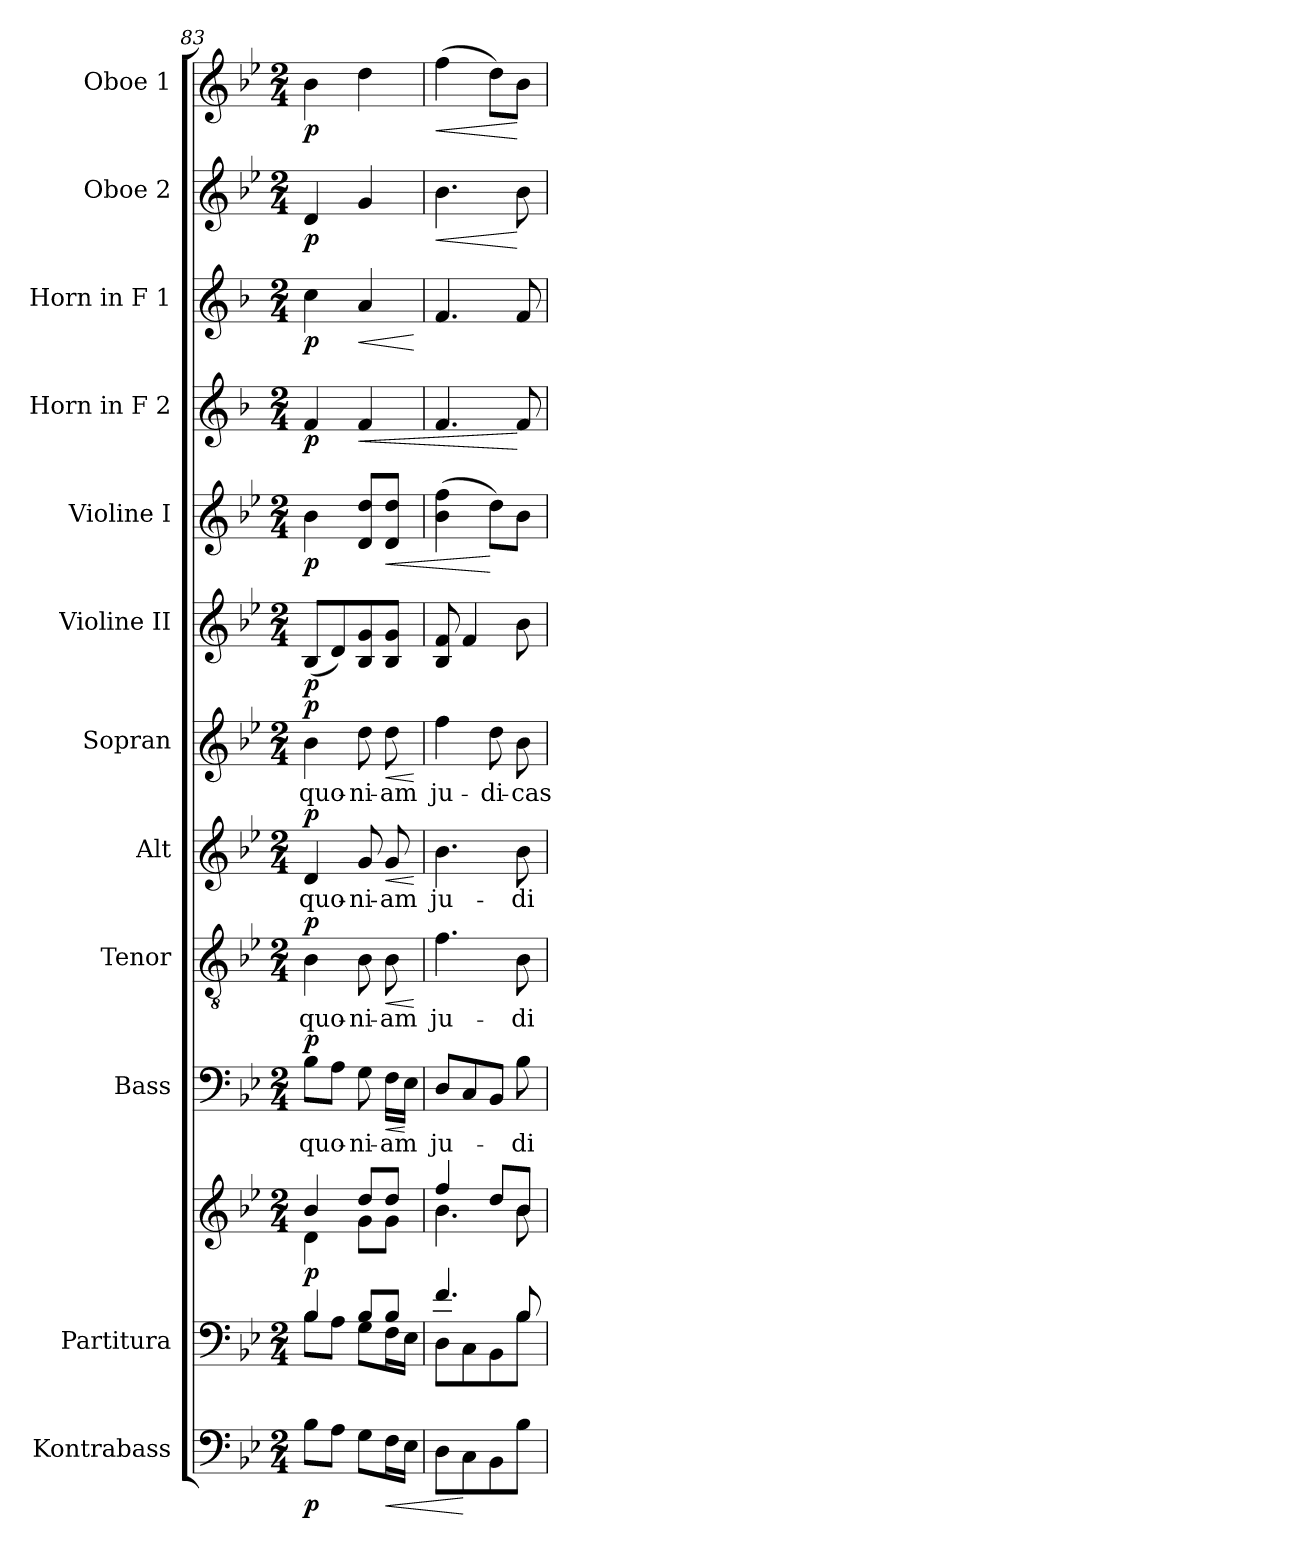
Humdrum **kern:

**kern	**dynam	**kern	**kern	**dynam	**kern	**text	**dynam	**kern	**text	**dynam	**kern	**text	**dynam	**kern	**text	**dynam	**kern	**dynam	**kern	**dynam	**kern	**dynam	**kern	**dynam	**kern	**dynam	**kern	**dynam
*part12	*part12	*part11	*part11	*part11	*part10	*part10	*part10	*part9	*part9	*part9	*part8	*part8	*part8	*part7	*part7	*part7	*part6	*part6	*part5	*part5	*part4	*part4	*part3	*part3	*part2	*part2	*part1	*part1
*staff13	*staff13	*staff12	*staff11	*staff11/12	*staff10	*staff10	*staff10	*staff9	*staff9	*staff9	*staff8	*staff8	*staff8	*staff7	*staff7	*staff7	*staff6	*staff6	*staff5	*staff5	*staff4	*staff4	*staff3	*staff3	*staff2	*staff2	*staff1	*staff1
*I"Kontrabass	*	*I"Partitura	*	*	*I"Bass	*	*	*I"Tenor	*	*	*I"Alt	*	*	*I"Sopran	*	*	*I"Violine II	*	*I"Violine I	*	*I"Horn in F 2	*	*I"Horn in F 1	*	*I"Oboe 2	*	*I"Oboe 1	*
*I'Kb.	*	*	*	*	*I'B.	*	*	*I'T.	*	*	*I'A.	*	*	*I'S.	*	*	*I'Vl. II	*	*I'Vl. I	*	*	*	*	*	*I'Ob. 2	*	*I'Ob. 1	*
*clefF4	*	*clefF4	*clefG2	*	*clefF4	*	*	*clefGv2	*	*	*clefG2	*	*	*clefG2	*	*	*clefG2	*	*clefG2	*	*clefG2	*	*clefG2	*	*clefG2	*	*clefG2	*
*ITrd7c12	*	*	*	*	*	*	*	*	*	*	*	*	*	*	*	*	*	*	*	*	*ITrd4c7	*	*ITrd4c7	*	*	*	*	*
*k[b-e-]	*	*k[b-e-]	*k[b-e-]	*	*k[b-e-]	*	*	*k[b-e-]	*	*	*k[b-e-]	*	*	*k[b-e-]	*	*	*k[b-e-]	*	*k[b-e-]	*	*k[b-e-]	*	*k[b-e-]	*	*k[b-e-]	*	*k[b-e-]	*
*B-:	*	*B-:	*B-:	*	*B-:	*	*	*B-:	*	*	*B-:	*	*	*B-:	*	*	*B-:	*	*B-:	*	*B-:	*	*B-:	*	*B-:	*	*B-:	*
*M2/4	*	*M2/4	*M2/4	*	*M2/4	*	*	*M2/4	*	*	*M2/4	*	*	*M2/4	*	*	*M2/4	*	*M2/4	*	*M2/4	*	*M2/4	*	*M2/4	*	*M2/4	*
=83	=83	=83	=83	=83	=83	=83	=83	=83	=83	=83	=83	=83	=83	=83	=83	=83	=83	=83	=83	=83	=83	=83	=83	=83	=83	=83	=83	=83
*	*	*^	*^	*	*	*	*	*	*	*	*	*	*	*	*	*	*	*	*	*	*	*	*	*	*	*	*	*
!	!LO:DY:b	!	!	!	!	!LO:DY:b	!	!LO:LY:b	!LO:DY:a	!	!LO:LY:b	!LO:DY:a	!	!LO:LY:b	!LO:DY:a	!	!LO:LY:b	!LO:DY:a	!	!LO:DY:b	!	!LO:DY:b	!	!LO:DY:b	!	!LO:DY:b	!	!LO:DY:b	!	!LO:DY:b
8BB-\L	p	4B-/	8B-\L	4b-/	4d\	p	8B-\L	quo-	p	4B-\	quo-	p	4d/	quo-	p	4b-\	quo-	p	(<8B-/L	p	4b-\	p	4B-/	p	4f\	p	4d/	p	4b-\	p
8AA\J	.	.	8A\J	.	.	.	8A\J	.	.	.	.	.	.	.	.	.	.	.	8d/)	.	.	.	.	.	.	.	.	.	.	.
!	!	!	!	!	!	!	!	!LO:LY:b	!	!	!LO:LY:b	!	!	!LO:LY:b	!	!	!LO:LY:b	!	!	!	!	!	!	!LO:HP:b	!	!LO:HP:b	!	!	!	!
8GG\L	.	8B-/L	8G\L	8dd/L	8g\L	.	8G\	-ni-	.	8B-\	-ni-	.	8g/	-ni-	.	8dd\	-ni-	.	8B-/ 8g/	.	8d/ 8dd/L	.	4B-/	<	4d/	<	4g/	.	4dd\	.
!	!LO:HP:b	!	!	!	!	!	!	!LO:LY:b	!LO:HP:b	!	!LO:LY:b	!LO:HP:b	!	!LO:LY:b	!LO:HP:b	!	!LO:LY:b	!LO:HP:b	!	!	!	!LO:HP:b	!	!	!	!	!	!	!	!
16FF\L	<	8B-/J	16F\L	8dd/J	8g\J	.	16F\LL	-am	<	8B-\	-am	<	8g/	-am	<	8dd\	-am	<	8B-/ 8g/J	.	8d/ 8dd/J	<	.	.	.	.	.	.	.	.
16EE-\JJ	.	.	16E-\JJ	.	.	.	16E-\JJ	.	[	.	.	.	.	.	.	.	.	.	.	.	.	.	.	.	.	.	.	.	.	.
*	*	*v	*v	*	*	*	*	*	*	*	*	*	*	*	*	*	*	*	*	*	*	*	*	*	*	*	*	*	*	*
*	*	*	*v	*v	*	*	*	*	*	*	*	*	*	*	*	*	*	*	*	*	*	*	*	*	*	*	*	*	*
.	.	.	.	.	.	.	.	.	.	[	.	.	[	.	.	[	.	.	.	.	.	.	.	[	.	.	.	.
!!LO:PB:g=z
=84	=84	=84	=84	=84	=84	=84	=84	=84	=84	=84	=84	=84	=84	=84	=84	=84	=84	=84	=84	=84	=84	=84	=84	=84	=84	=84	=84	=84
*	*	*^	*^	*	*	*	*	*	*	*	*	*	*	*	*	*	*	*	*	*	*	*	*	*	*	*	*	*
!	!	!	!	!	!	!	!	!LO:LY:b	!	!	!LO:LY:b	!	!	!LO:LY:b	!	!	!LO:LY:b	!	!	!	!	!	!	!	!	!	!	!LO:HP:b	!	!LO:HP:b
8DD\L	.	4.f/	8D\L	4ff/	4.b-\	.	8D/L	ju-	.	4.f\	ju-	.	4.b-\	ju-	.	4ff\	ju-	.	8B-/ 8f/	.	(>4b-\ 4ff\	.	4.B-/	.	4.B-/	.	4.b-\	<	(>4ff\	<
8CC\	[	.	8C\	.	.	.	8C/	.	.	.	.	.	.	.	.	.	.	.	4f/	.	.	.	.	.	.	.	.	.	.	.
!	!	!	!	!	!	!	!	!	!	!	!	!	!	!	!	!	!LO:LY:b	!	!	!	!	!	!	!	!	!	!	!	!	!
8BBB-\	.	.	8BB-\	8dd/L	.	.	8BB-/J	.	.	.	.	.	.	.	.	8dd\	-di-	.	.	.	8dd\L)	[	.	.	.	.	.	.	8dd\L)	.
!	!	!	!	!	!	!	!	!LO:LY:b	!	!	!LO:LY:b	!	!	!LO:LY:b	!	!	!LO:LY:b	!	!	!	!	!	!	!	!	!	!	!	!	!
8BB-\J	.	8B-/	8B-\J	8b-/J	8b-\	.	8B-\	-di-	.	8B-\	-di-	.	8b-\	-di-	.	8b-\	-cas	.	8b-\	.	8b-\J	.	8B-/	[	8B-/	.	8b-\	[	8b-\J	[
*	*	*v	*v	*	*	*	*	*	*	*	*	*	*	*	*	*	*	*	*	*	*	*	*	*	*	*	*	*	*	*
*	*	*	*v	*v	*	*	*	*	*	*	*	*	*	*	*	*	*	*	*	*	*	*	*	*	*	*	*	*	*
=	=	=	=	=	=	=	=	=	=	=	=	=	=	=	=	=	=	=	=	=	=	=	=	=	=	=	=	=
*-	*-	*-	*-	*-	*-	*-	*-	*-	*-	*-	*-	*-	*-	*-	*-	*-	*-	*-	*-	*-	*-	*-	*-	*-	*-	*-	*-	*-
